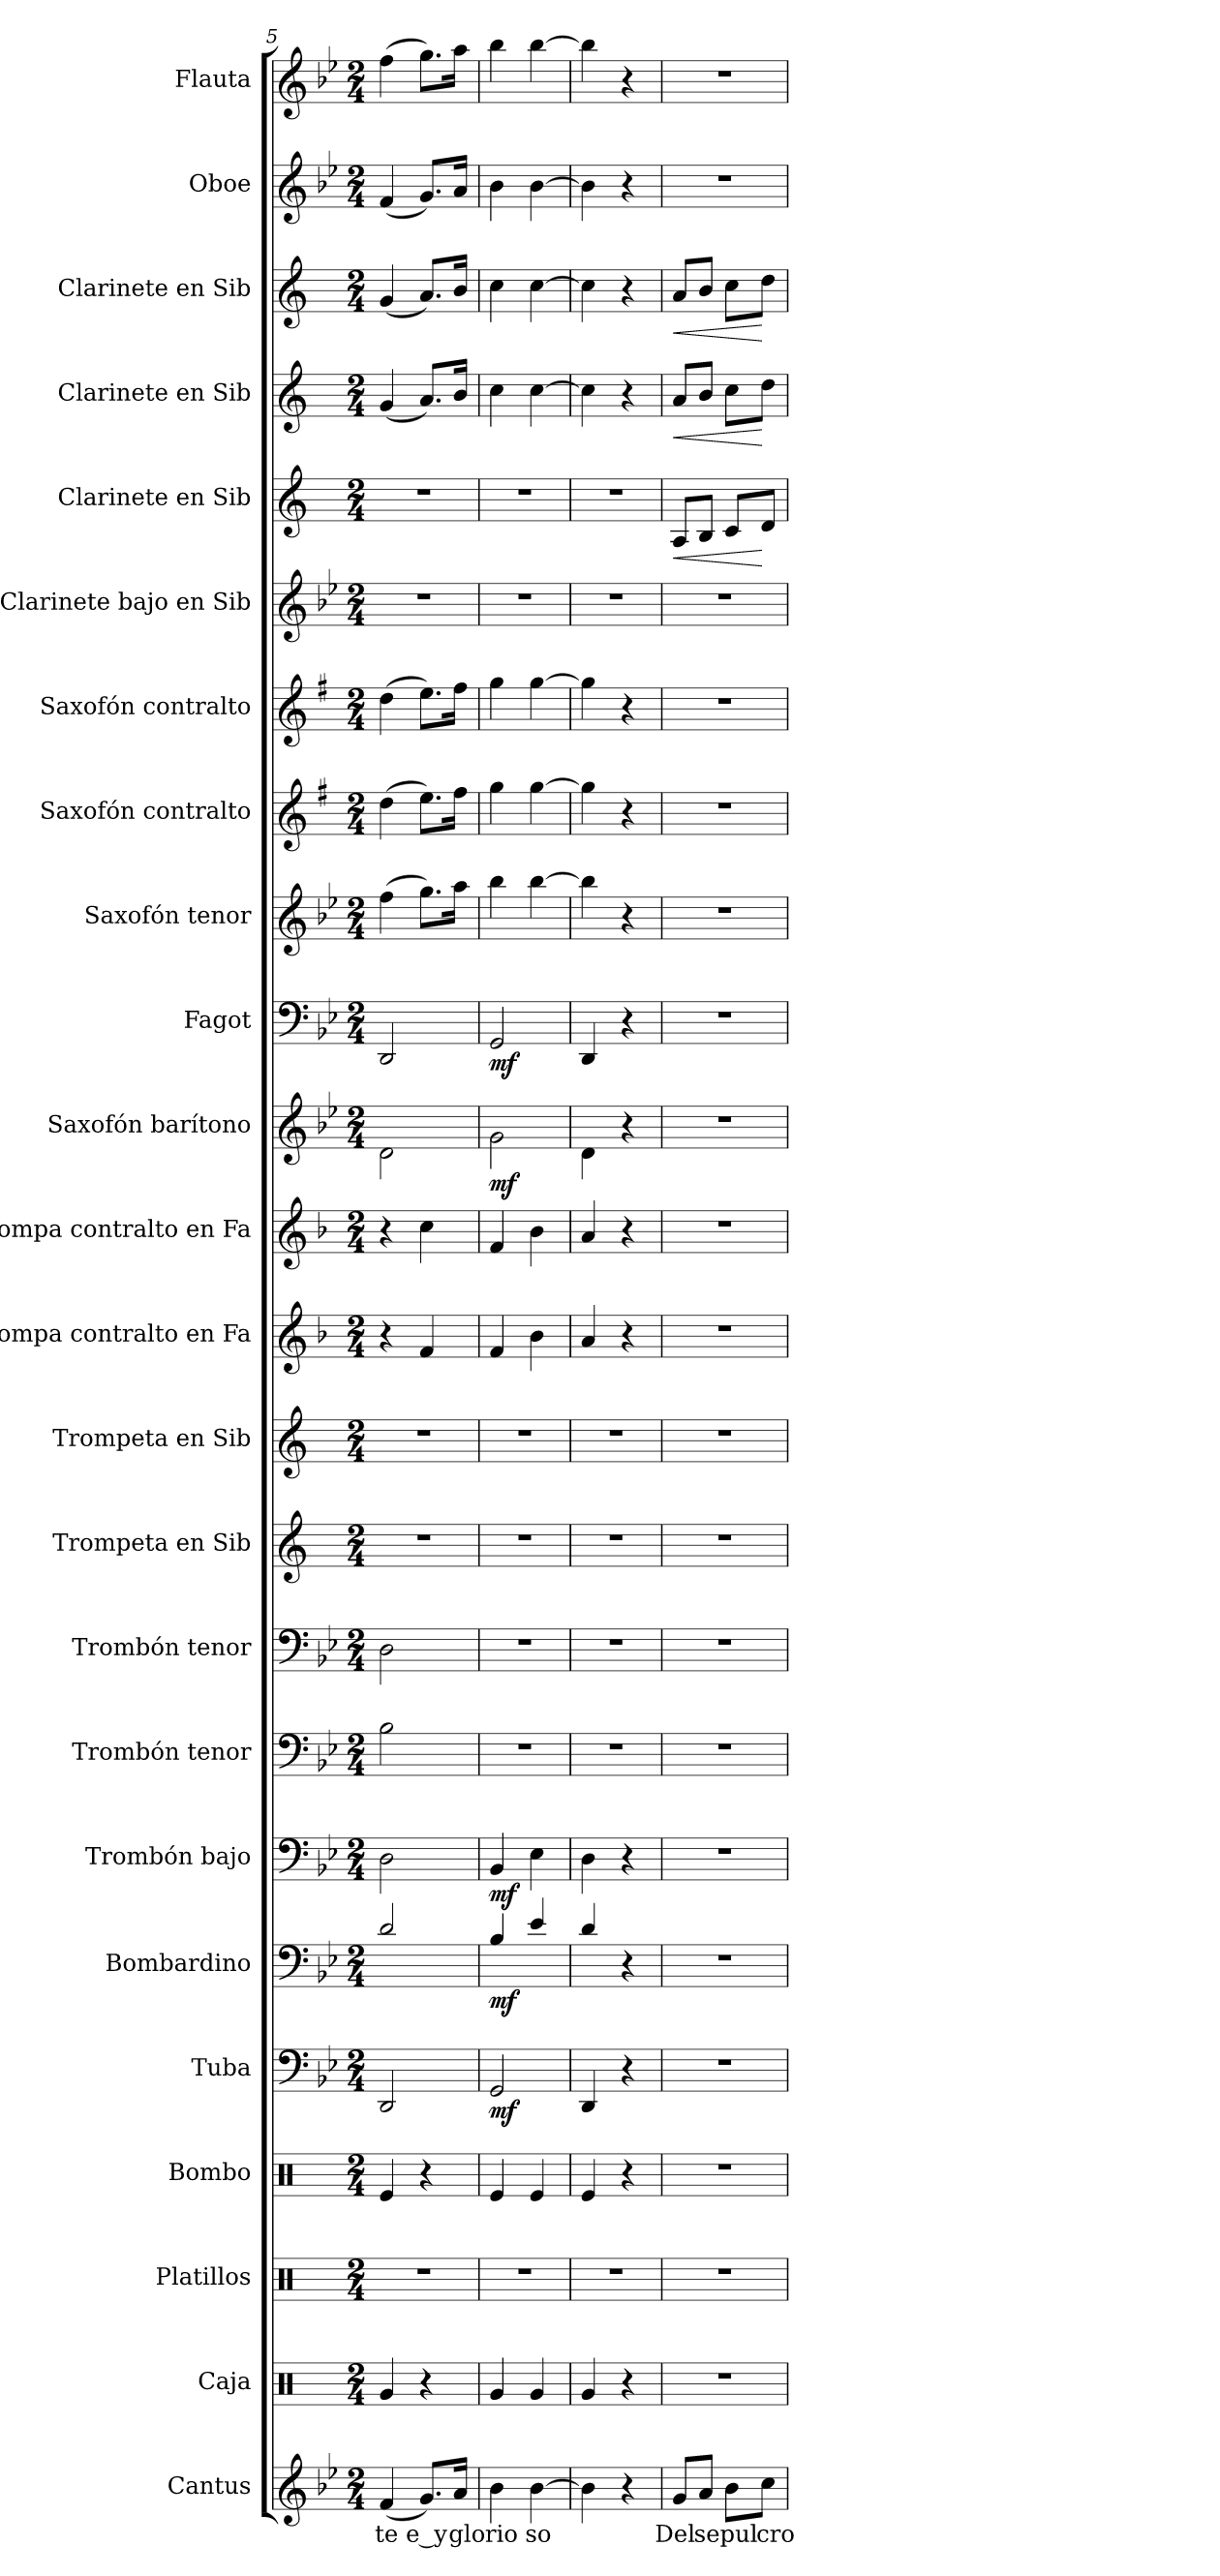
**kern	**text	**kern	**kern	**kern	**kern	**dynam	**kern	**dynam	**kern	**dynam	**kern	**kern	**kern	**kern	**kern	**kern	**kern	**dynam	**kern	**dynam	**kern	**kern	**kern	**kern	**kern	**dynam	**kern	**dynam	**kern	**dynam	**kern	**kern
*part24	*part24	*part23	*part22	*part21	*part20	*part20	*part19	*part19	*part18	*part18	*part17	*part16	*part15	*part14	*part13	*part12	*part11	*part11	*part10	*part10	*part9	*part8	*part7	*part6	*part5	*part5	*part4	*part4	*part3	*part3	*part2	*part1
*staff24	*staff24	*staff23	*staff22	*staff21	*staff20	*staff20	*staff19	*staff19	*staff18	*staff18	*staff17	*staff16	*staff15	*staff14	*staff13	*staff12	*staff11	*staff11	*staff10	*staff10	*staff9	*staff8	*staff7	*staff6	*staff5	*staff5	*staff4	*staff4	*staff3	*staff3	*staff2	*staff1
*I"Cantus	*	*I"Caja	*I"Platillos	*I"Bombo	*I"Tuba	*	*I"Bombardino	*	*I"Trombón bajo	*	*I"Trombón tenor	*I"Trombón tenor	*I"Trompeta en Sib	*I"Trompeta en Sib	*I"Trompa contralto en Fa	*I"Trompa contralto en Fa	*I"Saxofón barítono	*	*I"Fagot	*	*I"Saxofón tenor	*I"Saxofón contralto	*I"Saxofón contralto	*I"Clarinete bajo en Sib	*I"Clarinete en Sib	*	*I"Clarinete en Sib	*	*I"Clarinete en Sib	*	*I"Oboe	*I"Flauta
*I'Cant.	*	*I'Caja	*I'Plat.	*I'Bmb.	*I'Tba.	*	*I'Bomb.	*	*I'Tbn. baj.	*	*I'Tbn.	*I'Tbn.	*I'Tpt.	*I'Tpt.	*I'Trmp. La	*I'Trmp. La	*I'Sax. bar.	*	*	*	*I'Sax. ten.	*I'Sax. ctrl.	*I'Sax. ctrl.	*I'Cl. bajo	*I'Cl.	*	*I'Cl.	*	*I'Cl.	*	*I'Ob.	*I'Fl.
*clefG2	*	*clefX	*clefX	*clefX	*clefF4	*	*clefF4	*	*clefF4	*	*clefF4	*clefF4	*clefG2	*clefG2	*clefG2	*clefG2	*clefG2	*	*clefF4	*	*clefG2	*clefG2	*clefG2	*clefG2	*clefG2	*	*clefG2	*	*clefG2	*	*clefG2	*clefG2
*	*	*	*	*	*	*	*ITrd8c14	*	*	*	*	*	*ITrd1c2	*ITrd1c2	*ITrd4c7	*ITrd4c7	*ITrd12c21	*	*	*	*ITrd8c14	*ITrd5c9	*ITrd5c9	*ITrd8c14	*ITrd1c2	*	*ITrd1c2	*	*ITrd1c2	*	*	*
*k[b-e-]	*	*k[]	*k[]	*k[]	*k[b-e-]	*	*k[b-e-]	*	*k[b-e-]	*	*k[b-e-]	*k[b-e-]	*k[b-e-]	*k[b-e-]	*k[b-e-]	*k[b-e-]	*k[b-e-]	*	*k[b-e-]	*	*k[b-e-]	*k[b-e-]	*k[b-e-]	*k[b-e-]	*k[b-e-]	*	*k[b-e-]	*	*k[b-e-]	*	*k[b-e-]	*k[b-e-]
*B-:	*	*C:	*C:	*C:	*B-:	*	*B-:	*	*B-:	*	*B-:	*B-:	*B-:	*B-:	*B-:	*B-:	*B-:	*	*B-:	*	*B-:	*B-:	*B-:	*B-:	*B-:	*	*B-:	*	*B-:	*	*B-:	*B-:
*M2/4	*	*M2/4	*M2/4	*M2/4	*M2/4	*	*M2/4	*	*M2/4	*	*M2/4	*M2/4	*M2/4	*M2/4	*M2/4	*M2/4	*M2/4	*	*M2/4	*	*M2/4	*M2/4	*M2/4	*M2/4	*M2/4	*	*M2/4	*	*M2/4	*	*M2/4	*M2/4
=5	=5	=5	=5	=5	=5	=5	=5	=5	=5	=5	=5	=5	=5	=5	=5	=5	=5	=5	=5	=5	=5	=5	=5	=5	=5	=5	=5	=5	=5	=5	=5	=5
!	!LO:LY:b:color=#000000	!	!LO:N:vis=1	!	!	!	!	!	!	!	!	!	!LO:N:vis=1	!LO:N:vis=1	!	!	!	!	!	!	!	!	!	!LO:N:vis=1	!LO:N:vis=1	!	!	!	!	!	!	!
(4fi/	te	4Rgi/	2r	4Rei/	2DDi/	.	2Di/	.	2Di\	.	2B-i\	2Di\	2r	2r	4r	4r	2Di\	.	2DDi/	.	(4fi\	(4fi\	(4fi\	2r	2r	.	(4fi/	.	(4fi/	.	(4fi/	(4ffi\
!	!LO:LY:b:color=#000000	!	!	!	!	!	!	!	!	!	!	!	!	!	!	!	!	!	!	!	!	!	!	!	!	!	!	!	!	!	!	!
8.gi/L)	e_y	4r	.	4r	.	.	.	.	.	.	.	.	.	.	4B-i/	4fi\	.	.	.	.	8.gi\L)	8.gi\L)	8.gi\L)	.	.	.	8.gi/L)	.	8.gi/L)	.	8.gi/L)	8.ggi\L)
!	!LO:LY:b:color=#000000	!	!	!	!	!	!	!	!	!	!	!	!	!	!	!	!	!	!	!	!	!	!	!	!	!	!	!	!	!	!	!
16ai/Jk	glo	.	.	.	.	.	.	.	.	.	.	.	.	.	.	.	.	.	.	.	16ai\Jk	16ai\Jk	16ai\Jk	.	.	.	16ai/Jk	.	16ai/Jk	.	16ai/Jk	16aai\Jk
=6	=6	=6	=6	=6	=6	=6	=6	=6	=6	=6	=6	=6	=6	=6	=6	=6	=6	=6	=6	=6	=6	=6	=6	=6	=6	=6	=6	=6	=6	=6	=6	=6
!	!LO:LY:b:color=#000000	!	!LO:N:vis=1	!	!	!	!	!	!	!	!LO:N:vis=1	!LO:N:vis=1	!LO:N:vis=1	!LO:N:vis=1	!	!	!	!	!	!	!	!	!	!LO:N:vis=1	!LO:N:vis=1	!	!	!	!	!	!	!
4b-i\	rio	4Rgi/	2r	4Rei/	2GGi/	mf	4BB-i/	mf	4BB-i/	mf	2r	2r	2r	2r	4B-i/	4B-i/	2Gi\	mf	2GGi/	mf	4b-i\	4b-i\	4b-i\	2r	2r	.	4b-i\	.	4b-i\	.	4b-i\	4bb-i\
!	!LO:LY:b:color=#000000	!	!	!	!	!	!	!	!	!	!	!	!	!	!	!	!	!	!	!	!	!	!	!	!	!	!	!	!	!	!	!
[4b-i\	so	4Rgi/	.	4Rei/	.	.	4E-i/	.	4E-i\	.	.	.	.	.	4e-i\	4e-i\	.	.	.	.	[4b-i\	[4b-i\	[4b-i\	.	.	.	[4b-i\	.	[4b-i\	.	[4b-i\	[4bb-i\
=7	=7	=7	=7	=7	=7	=7	=7	=7	=7	=7	=7	=7	=7	=7	=7	=7	=7	=7	=7	=7	=7	=7	=7	=7	=7	=7	=7	=7	=7	=7	=7	=7
!	!	!	!LO:N:vis=1	!	!	!	!	!	!	!	!LO:N:vis=1	!LO:N:vis=1	!LO:N:vis=1	!LO:N:vis=1	!	!	!	!	!	!	!	!	!	!LO:N:vis=1	!LO:N:vis=1	!	!	!	!	!	!	!
4b-i\]	.	4Rgi/	2r	4Rei/	4DDi/	.	4Di/	.	4Di\	.	2r	2r	2r	2r	4di/	4di/	4Di\	.	4DDi/	.	4b-i\]	4b-i\]	4b-i\]	2r	2r	.	4b-i\]	.	4b-i\]	.	4b-i\]	4bb-i\]
4r	.	4r	.	4r	4r	.	4r	.	4r	.	.	.	.	.	4r	4r	4r	.	4r	.	4r	4r	4r	.	.	.	4r	.	4r	.	4r	4r
=8	=8	=8	=8	=8	=8	=8	=8	=8	=8	=8	=8	=8	=8	=8	=8	=8	=8	=8	=8	=8	=8	=8	=8	=8	=8	=8	=8	=8	=8	=8	=8	=8
!	!LO:LY:b:color=#000000	!LO:N:vis=1	!LO:N:vis=1	!LO:N:vis=1	!LO:N:vis=1	!	!LO:N:vis=1	!	!LO:N:vis=1	!	!LO:N:vis=1	!LO:N:vis=1	!LO:N:vis=1	!LO:N:vis=1	!LO:N:vis=1	!LO:N:vis=1	!LO:N:vis=1	!	!LO:N:vis=1	!	!LO:N:vis=1	!LO:N:vis=1	!LO:N:vis=1	!LO:N:vis=1	!	!LO:HP:b	!	!LO:HP:b	!	!LO:HP:b	!LO:N:vis=1	!LO:N:vis=1
8gi/L	Del	2r	2r	2r	2r	.	2r	.	2r	.	2r	2r	2r	2r	2r	2r	2r	.	2r	.	2r	2r	2r	2r	8Gi/L	<	8gi/L	<	8gi/L	<	2r	2r
!	!LO:LY:b:color=#000000	!	!	!	!	!	!	!	!	!	!	!	!	!	!	!	!	!	!	!	!	!	!	!	!	!	!	!	!	!	!	!
8ai/J	se	.	.	.	.	.	.	.	.	.	.	.	.	.	.	.	.	.	.	.	.	.	.	.	8Ai/J	.	8ai/J	.	8ai/J	.	.	.
!	!LO:LY:b:color=#000000	!	!	!	!	!	!	!	!	!	!	!	!	!	!	!	!	!	!	!	!	!	!	!	!	!	!	!	!	!	!	!
8b-i\L	pul	.	.	.	.	.	.	.	.	.	.	.	.	.	.	.	.	.	.	.	.	.	.	.	8B-i/L	.	8b-i\L	.	8b-i\L	.	.	.
!	!LO:LY:b:color=#000000	!	!	!	!	!	!	!	!	!	!	!	!	!	!	!	!	!	!	!	!	!	!	!	!	!	!	!	!	!	!	!
8cci\J	cro	.	.	.	.	.	.	.	.	.	.	.	.	.	.	.	.	.	.	.	.	.	.	.	8ci/J	[	8cci\J	[	8cci\J	[	.	.
=	=	=	=	=	=	=	=	=	=	=	=	=	=	=	=	=	=	=	=	=	=	=	=	=	=	=	=	=	=	=	=	=
*-	*-	*-	*-	*-	*-	*-	*-	*-	*-	*-	*-	*-	*-	*-	*-	*-	*-	*-	*-	*-	*-	*-	*-	*-	*-	*-	*-	*-	*-	*-	*-	*-
